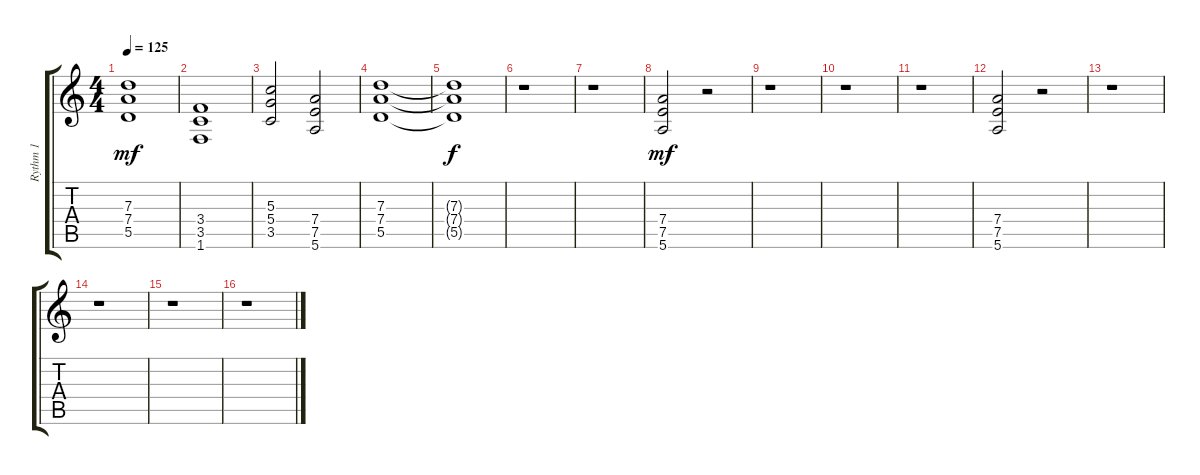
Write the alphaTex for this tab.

\track ("Rythm 1" "Rythm 1") {instrument overdrivenguitar}
\staff {score tabs}
\tuning (E4 B3 G3 D3 A2 E2) {hide}
\ts (4 4)
\tempo 125
\clef g2
\ks c
(7.3 7.4 5.5).1{dy mf} |
(3.4 3.5 1.6).1 |
(5.3 5.4 3.5).2 (7.4 7.5 5.6).2 |
(7.3 7.4 5.5).1 |
(7.3{t} 7.4{t} 5.5{t}).1{dy f} |
r.1 |
r.1 |
(7.4 7.5 5.6).2{dy mf} r.2 |
r.1 |
r.1 |
r.1 |
(7.4 7.5 5.6).2 r.2 |
r.1 |
r.1 |
r.1 |
r.1
